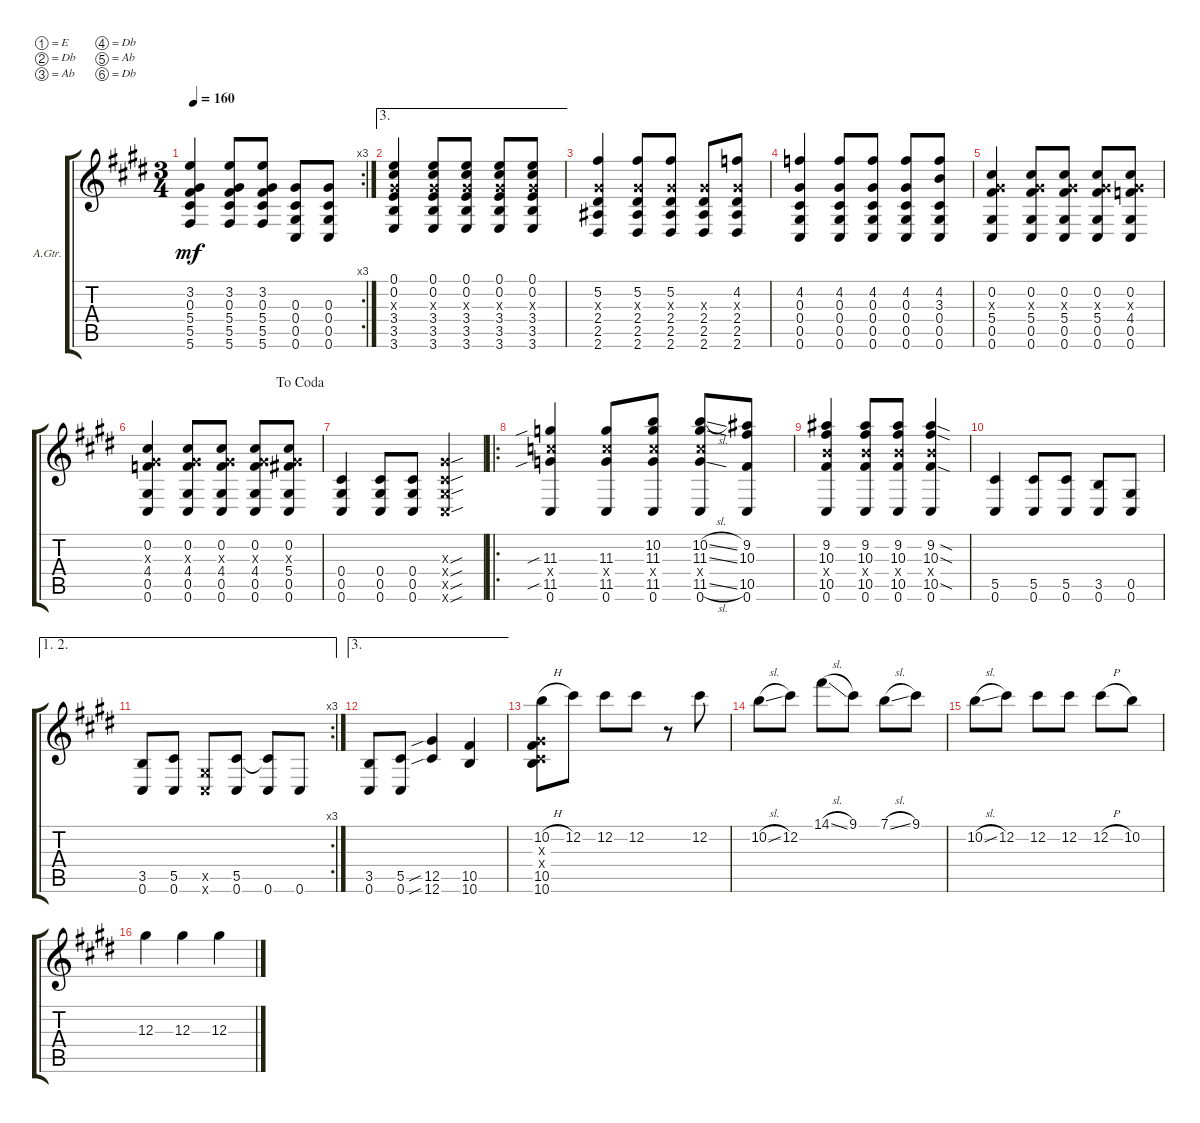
\defaultSystemsLayout 4
\bracketExtendMode groupsimilarinstruments
\firstSystemTrackNameOrientation horizontal
\otherSystemsTrackNameOrientation horizontal
\track ("Steel Guitar" "A.Gtr.") {instrument acousticguitarsteel}
\staff {score tabs}
\tuning (E4 Db4 Ab3 Db3 Ab2 Db2)
\rc 3
\ts (3 4)
\tempo 160
\clef g2
\ks c#minor
(3.2 0.3 5.4 5.5 5.6).4{dy mf} (5.6 5.5 5.4 0.3 3.2).8 (3.2 0.3 5.4 5.5 5.6).8 (0.6 0.5 0.4 0.3).8 (0.3 0.4 0.5 0.6).8 |
\ae 3
(3.6 3.5 3.4 0.3{x} 0.2 0.1).4 (3.4 3.5 3.6 0.1 0.2 0.3{x}).8 (3.6 3.5 3.4 0.3{x} 0.2 0.1).8 (3.4 3.5 3.6 0.1 0.2 0.3{x}).8 (3.6 3.5 3.4 0.3{x} 0.2 0.1).8 |
(2.4 2.5 2.6 5.2 0.3{x}).4 (2.6 2.5 2.4 5.2 0.3{x}).8 (2.4 2.5 2.6 5.2 0.3{x}).8 (2.6 2.5 2.4 0.3{x}).8 (2.4 2.5 2.6 4.2 0.3{x}).8 |
(0.6 0.5 0.4 0.3 4.2).4 (4.2 0.3 0.4 0.5 0.6).8 (0.6 0.5 0.4 0.3 4.2).8 (4.2 0.3 0.4 0.5 0.6).8 (0.6 0.5 0.4 3.3 4.2).8 |
(5.4 0.5 0.6 0.3{x} 0.2).4 (5.4 0.5 0.6 0.2 0.3{x}).8 (0.6 0.5 5.4 0.3{x} 0.2).8 (5.4 0.5 0.6 0.2 0.3{x}).8 (0.6 0.5 4.4 0.3{x} 0.2).8 |
\jump dacoda
(4.4 0.5 0.6 0.2 0.3{x}).4 (0.6 0.5 4.4 0.3{x} 0.2).8 (4.4 0.5 0.6 0.2 0.3{x}).8 (0.6 0.5 4.4 0.3{x} 0.2).8 (5.4 0.5 0.6 0.3{x} 0.2).8 |
(0.6 0.5 0.4).4 (0.4 0.5 0.6).8 (0.6 0.5 0.4).8 (0.4{sou x} 0.5{sou x} 0.6{sou x} 0.3{sou x}).4 |
\ro
(0.6 11.5{sib} 11.4{x} 11.3{sib}).4 (11.3 11.4{x} 11.5 0.6).8 (10.2 11.5 11.4{x} 11.3 0.6).8 (11.3{sl} 11.4{x} 11.5{sl} 0.6 10.2{sl}).8 (9.2 10.3 10.5 0.6).8 |
(0.6 10.5 10.4{x} 10.3 9.2).4 (10.3 10.4{x} 10.5 0.6 9.2).8 (9.2 10.3 10.4{x} 10.5 0.6).8 (10.3{sod} 10.4{x} 10.5{sod} 0.6 9.2{sod}).4 |
(0.6 5.5).4 (5.5 0.6).8 (0.6 5.5).8 (3.5 0.6).8 (0.5 0.6).8 |
\ae (1 2)
\rc 3
(0.6 3.5).8 (5.5 0.6).8 (0.6{x} 0.5{x}).8 (5.5 0.6).8 (0.6 5.5{t}).8 0.6.8 |
\ae 3
(0.6 3.5).8 (5.5 0.6).8 (12.6{sib} 12.5{sib}).4 (10.6 10.5).4 |
(10.6 10.5 0.4{x} 0.3{x} 10.2{h}).8 12.2.8 12.2.8 12.2.8 r.8 12.2.8 |
10.2{sl}.8 12.2.8 14.1{sl}.8 9.1.8 7.1{sl}.8 9.1.8 |
10.2{sl}.8 12.2.8 12.2.8 12.2.8 12.2{h}.8 10.2.8 |
12.3.4 12.3.4 12.3.4
